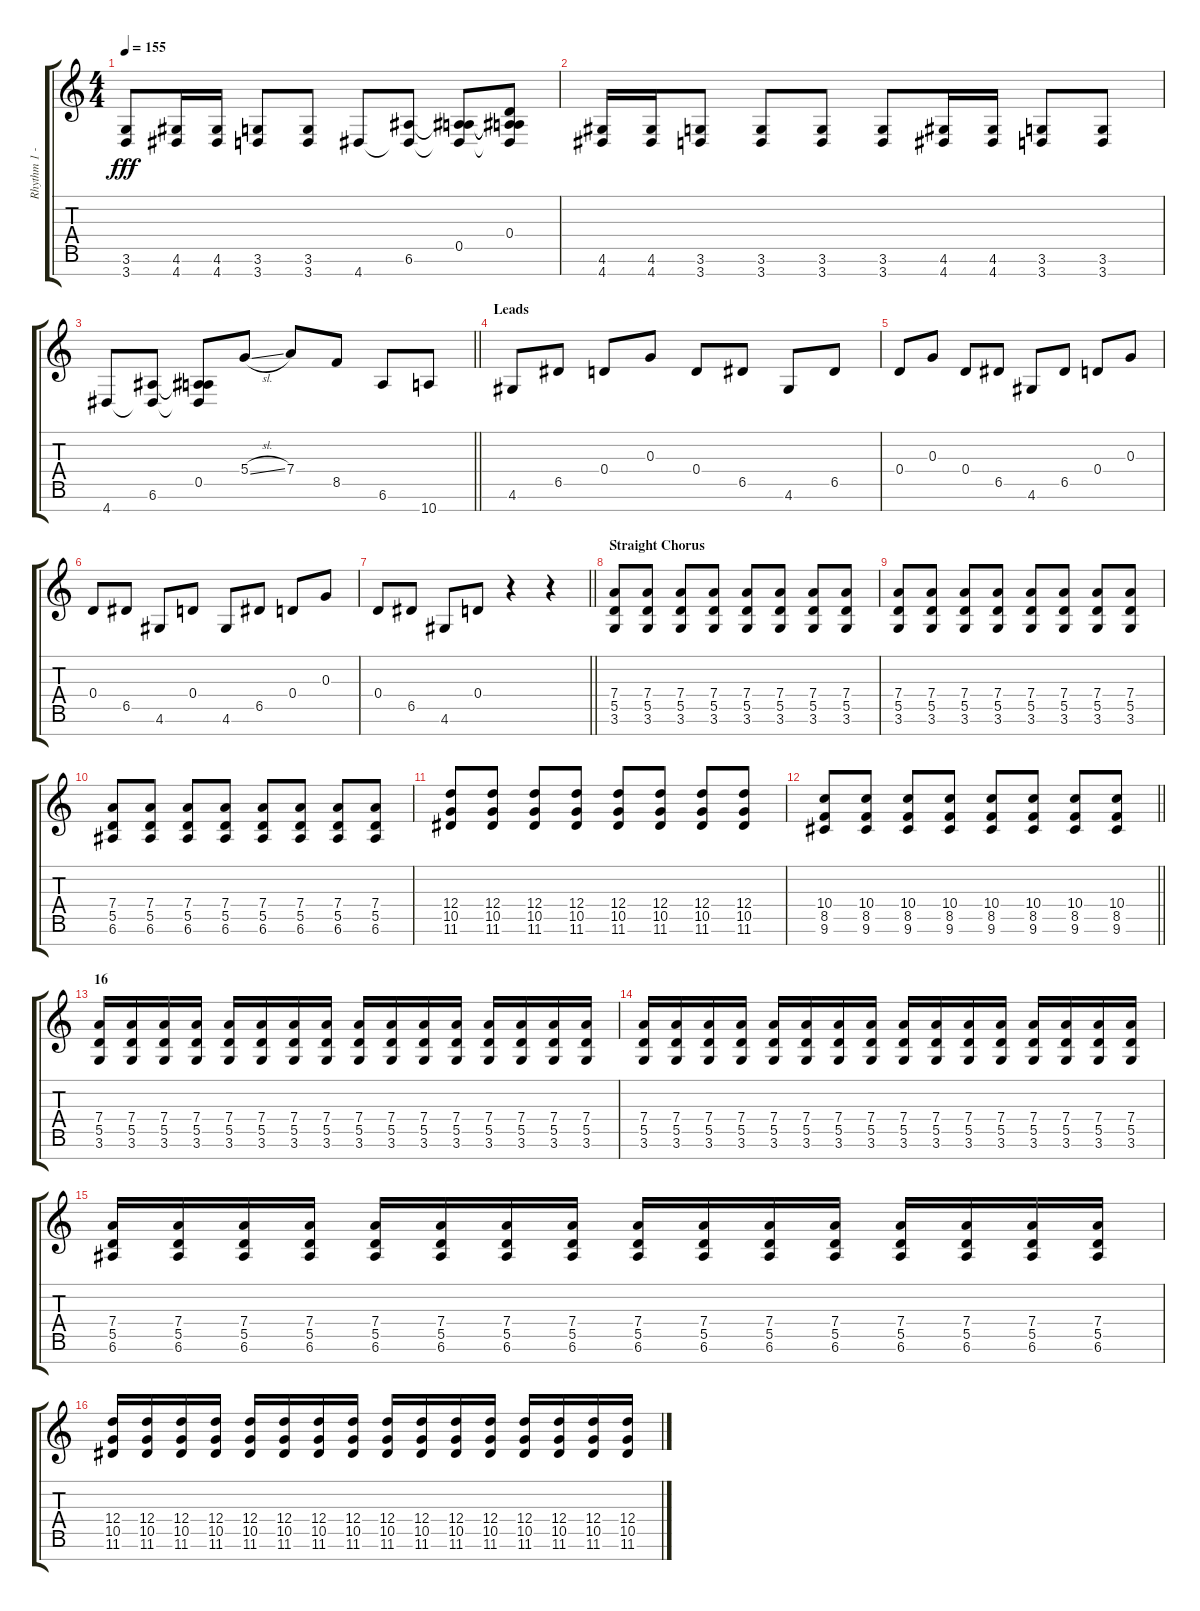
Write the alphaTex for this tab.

\track ("Rhythm 1 - Rob" "Rhythm 1 -") {instrument distortionguitar}
\staff {score tabs}
\tuning (E4 B3 G3 D3 A2 E2 B1) {hide}
\ts (4 4)
\tempo 155
\clef g2
\ks c
(3.6 3.7).8{dy fff} (4.6 4.7).16 (4.6 4.7).16 (3.6 3.7).8 (3.6 3.7).8 4.7.8 (6.6 4.7{t}).8 (0.5 6.6{t} 4.7{t}).8 (0.4 0.5{t} 6.6{t} 4.7{t}).8 |
(4.6 4.7).16 (4.6 4.7).16 (3.6 3.7).8 (3.6 3.7).8 (3.6 3.7).8 (3.6 3.7).8 (4.6 4.7).16 (4.6 4.7).16 (3.6 3.7).8 (3.6 3.7).8 |
\barLineRight lightlight
4.7.8 (6.6 4.7{t}).8 (0.5 6.6{t} 4.7{t}).8 5.4{sl}.8 7.4.8 8.5.8 6.6.8 10.7.8 |
\section ("" "Leads")
4.6.8 6.5.8 0.4.8 0.3.8 0.4.8 6.5.8 4.6.8 6.5.8 |
0.4.8 0.3.8 0.4.8 6.5.8 4.6.8 6.5.8 0.4.8 0.3.8 |
0.4.8 6.5.8 4.6.8 0.4.8 4.6.8 6.5.8 0.4.8 0.3.8 |
\barLineRight lightlight
0.4.8 6.5.8 4.6.8 0.4.8 r.4 r.4 |
\section ("" "Straight Chorus")
(7.4 5.5 3.6).8 (7.4 5.5 3.6).8 (7.4 5.5 3.6).8 (7.4 5.5 3.6).8 (7.4 5.5 3.6).8 (7.4 5.5 3.6).8 (7.4 5.5 3.6).8 (7.4 5.5 3.6).8 |
(7.4 5.5 3.6).8 (7.4 5.5 3.6).8 (7.4 5.5 3.6).8 (7.4 5.5 3.6).8 (7.4 5.5 3.6).8 (7.4 5.5 3.6).8 (7.4 5.5 3.6).8 (7.4 5.5 3.6).8 |
(7.4 5.5 6.6).8 (7.4 5.5 6.6).8 (7.4 5.5 6.6).8 (7.4 5.5 6.6).8 (7.4 5.5 6.6).8 (7.4 5.5 6.6).8 (7.4 5.5 6.6).8 (7.4 5.5 6.6).8 |
(12.4 10.5 11.6).8 (12.4 10.5 11.6).8 (12.4 10.5 11.6).8 (12.4 10.5 11.6).8 (12.4 10.5 11.6).8 (12.4 10.5 11.6).8 (12.4 10.5 11.6).8 (12.4 10.5 11.6).8 |
\barLineRight lightlight
(10.4 8.5 9.6).8 (10.4 8.5 9.6).8 (10.4 8.5 9.6).8 (10.4 8.5 9.6).8 (10.4 8.5 9.6).8 (10.4 8.5 9.6).8 (10.4 8.5 9.6).8 (10.4 8.5 9.6).8 |
\section ("" "16")
(7.4 5.5 3.6).16 (7.4 5.5 3.6).16 (7.4 5.5 3.6).16 (7.4 5.5 3.6).16 (7.4 5.5 3.6).16 (7.4 5.5 3.6).16 (7.4 5.5 3.6).16 (7.4 5.5 3.6).16 (7.4 5.5 3.6).16 (7.4 5.5 3.6).16 (7.4 5.5 3.6).16 (7.4 5.5 3.6).16 (7.4 5.5 3.6).16 (7.4 5.5 3.6).16 (7.4 5.5 3.6).16 (7.4 5.5 3.6).16 |
(7.4 5.5 3.6).16 (7.4 5.5 3.6).16 (7.4 5.5 3.6).16 (7.4 5.5 3.6).16 (7.4 5.5 3.6).16 (7.4 5.5 3.6).16 (7.4 5.5 3.6).16 (7.4 5.5 3.6).16 (7.4 5.5 3.6).16 (7.4 5.5 3.6).16 (7.4 5.5 3.6).16 (7.4 5.5 3.6).16 (7.4 5.5 3.6).16 (7.4 5.5 3.6).16 (7.4 5.5 3.6).16 (7.4 5.5 3.6).16 |
(7.4 5.5 6.6).16 (7.4 5.5 6.6).16 (7.4 5.5 6.6).16 (7.4 5.5 6.6).16 (7.4 5.5 6.6).16 (7.4 5.5 6.6).16 (7.4 5.5 6.6).16 (7.4 5.5 6.6).16 (7.4 5.5 6.6).16 (7.4 5.5 6.6).16 (7.4 5.5 6.6).16 (7.4 5.5 6.6).16 (7.4 5.5 6.6).16 (7.4 5.5 6.6).16 (7.4 5.5 6.6).16 (7.4 5.5 6.6).16 |
(12.4 10.5 11.6).16 (12.4 10.5 11.6).16 (12.4 10.5 11.6).16 (12.4 10.5 11.6).16 (12.4 10.5 11.6).16 (12.4 10.5 11.6).16 (12.4 10.5 11.6).16 (12.4 10.5 11.6).16 (12.4 10.5 11.6).16 (12.4 10.5 11.6).16 (12.4 10.5 11.6).16 (12.4 10.5 11.6).16 (12.4 10.5 11.6).16 (12.4 10.5 11.6).16 (12.4 10.5 11.6).16 (12.4 10.5 11.6).16
